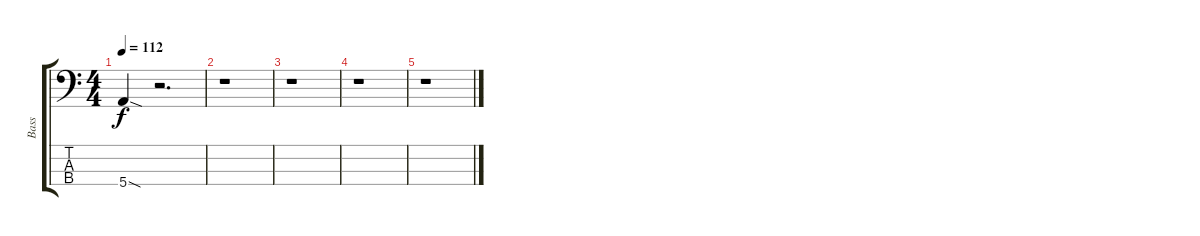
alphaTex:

\track ("Bass" "Bass") {instrument electricbassfinger}
\staff {score tabs}
\tuning (G2 D2 A1 E1) {hide}
\ts (4 4)
\tempo 112
\clef f4
\ks c
5.4{sod}.4{dy f} r.2{d} |
r.1 |
r.1 |
r.1 |
r.1
